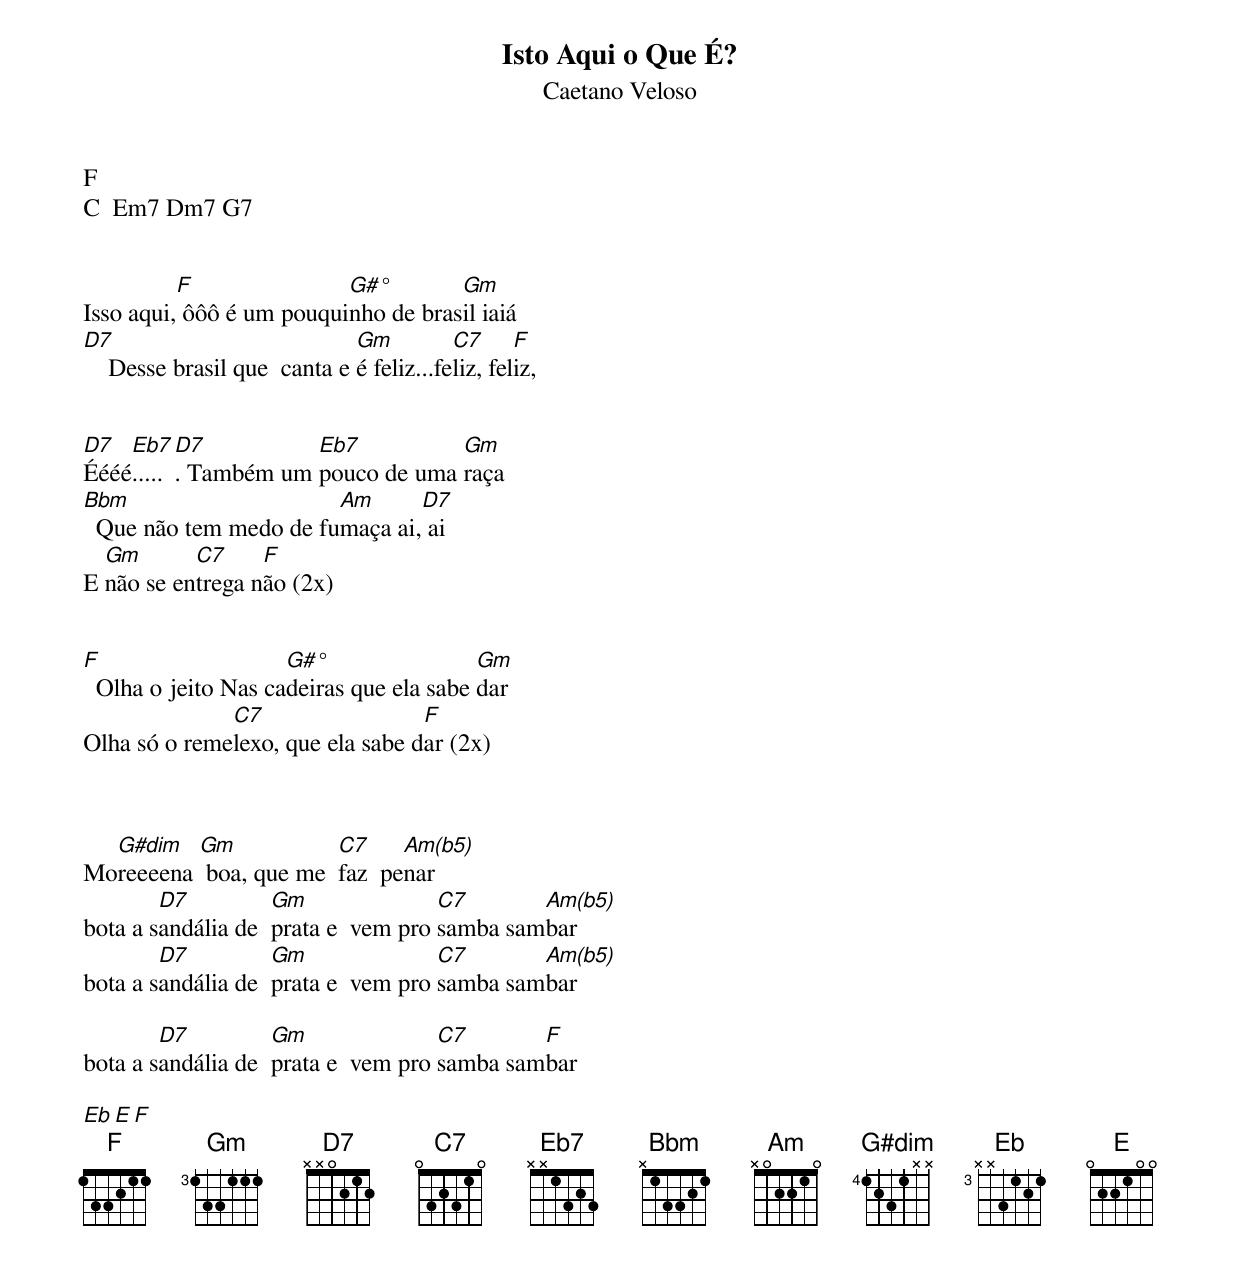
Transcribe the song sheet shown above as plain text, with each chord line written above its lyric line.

Isto Aqui o Que É?
Caetano Veloso


F
C  Em7 Dm7 G7


          F               G#°        Gm
Isso aqui, ôôô é um pouquinho de brasil iaiá
D7                            Gm          C7      F
    Desse brasil que  canta e é feliz...feliz, feliz,


D7  Eb7  D7          Eb7          Gm
Éééé...... Também um pouco de uma raça
Bbm                     Am      D7
  Que não tem medo de fumaça ai, ai
  Gm       C7     F
E não se entrega não (2x)


F                    G#°                 Gm
  Olha o jeito Nas cadeiras que ela sabe dar
              C7                  F
Olha só o remelexo, que ela sabe dar (2x)



  G#dim   Gm            C7     Am(b5)
Moreeeena  boa, que me  faz  penar
        D7          Gm               C7       Am(b5)
bota a sandália de  prata e  vem pro samba sambar
        D7          Gm               C7       Am(b5)
bota a sandália de  prata e  vem pro samba sambar

        D7          Gm               C7       F
bota a sandália de  prata e  vem pro samba sambar

Eb E F
